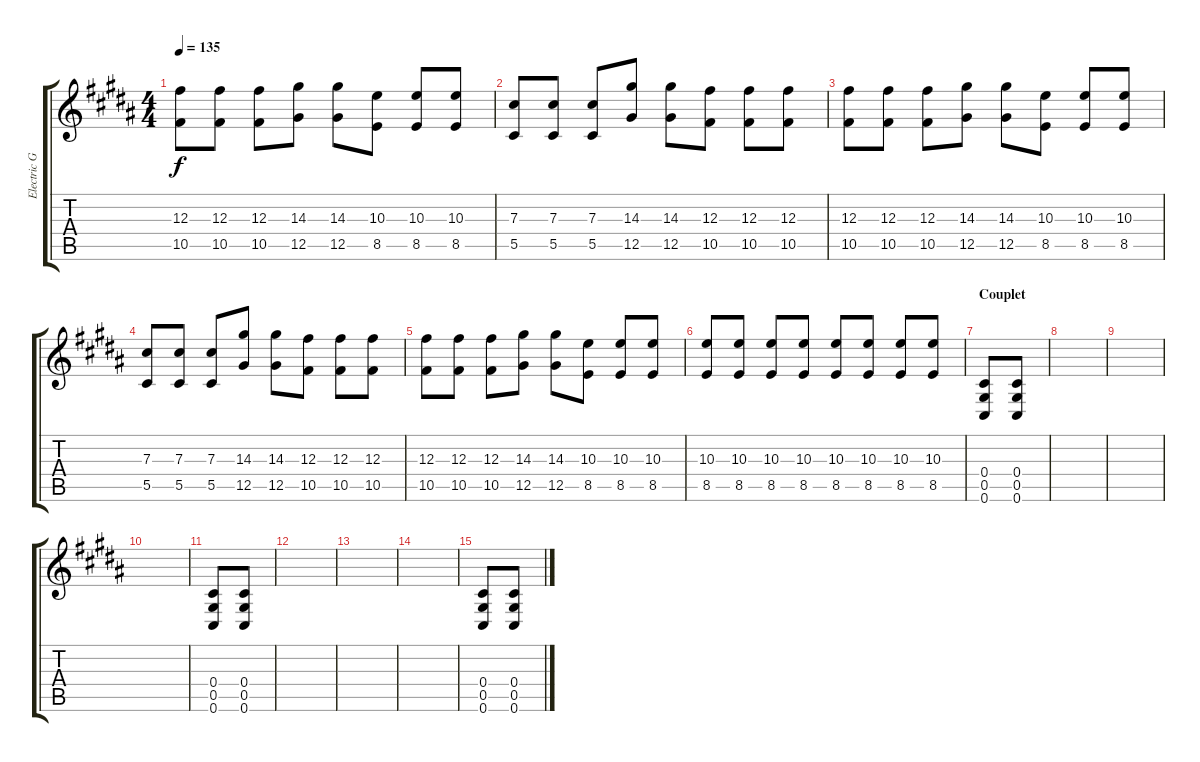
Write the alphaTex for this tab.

\track ("Electric Guitar" "Electric G") {instrument distortionguitar}
\staff {score tabs}
\tuning (Eb4 Bb3 Gb3 Db3 Ab2 Db2) {hide}
\ts (4 4)
\tempo 135
\clef g2
\ks b
(12.3 10.5).8{dy f} (12.3 10.5).8 (12.3 10.5).8 (14.3 12.5).8 (14.3 12.5).8 (10.3 8.5).8 (10.3 8.5).8 (10.3 8.5).8 |
(7.3 5.5).8 (7.3 5.5).8 (7.3 5.5).8 (14.3 12.5).8 (14.3 12.5).8 (12.3 10.5).8 (12.3 10.5).8 (12.3 10.5).8 |
(12.3 10.5).8 (12.3 10.5).8 (12.3 10.5).8 (14.3 12.5).8 (14.3 12.5).8 (10.3 8.5).8 (10.3 8.5).8 (10.3 8.5).8 |
(7.3 5.5).8 (7.3 5.5).8 (7.3 5.5).8 (14.3 12.5).8 (14.3 12.5).8 (12.3 10.5).8 (12.3 10.5).8 (12.3 10.5).8 |
(12.3 10.5).8 (12.3 10.5).8 (12.3 10.5).8 (14.3 12.5).8 (14.3 12.5).8 (10.3 8.5).8 (10.3 8.5).8 (10.3 8.5).8 |
(10.3 8.5).8 (10.3 8.5).8 (10.3 8.5).8 (10.3 8.5).8 (10.3 8.5).8 (10.3 8.5).8 (10.3 8.5).8 (10.3 8.5).8 |
\section ("" "Couplet")
(0.4 0.5 0.6).8 (0.4 0.5 0.6).8 |
|
|
|
(0.4 0.5 0.6).8 (0.4 0.5 0.6).8 |
|
|
|
(0.4 0.5 0.6).8 (0.4 0.5 0.6).8
